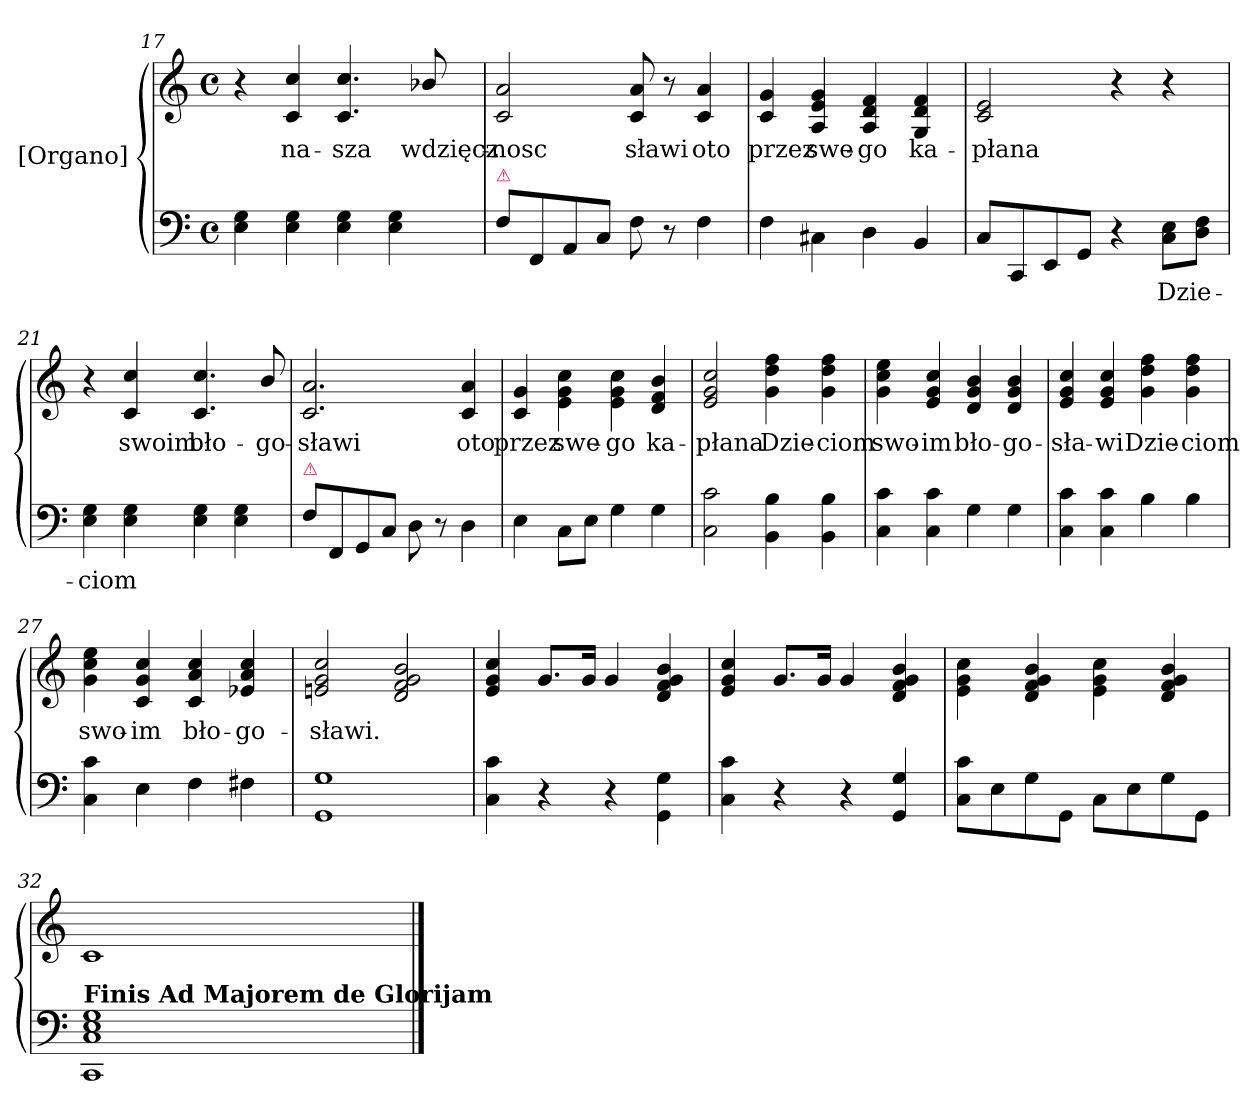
**kern	**text	**kern	**text
*part1	*part1	*part1	*part1
*staff2	*staff2	*staff1	*staff1
*I"[Organo]	*	*	*
*clefF4	*	*clefG2	*
*k[]	*	*k[]	*
*C:	*	*C:	*
*M4/4	*	*M4/4	*
*met(c)	*	*met(c)	*
=17	=17	=17	=17
4E\ 4G\	.	4r	.
4E\ 4G\	.	4c/ 4cc/	na-
4E\ 4G\	.	4.c/ 4.cc/	-sza
4E\ 4G\	.	.	.
.	.	8b-X/	wdzięcz-
=18	=18	=18	=18
!LO:TX:a:color=crimson:t=⚠	!	!	!
8F\L	.	2c/ 2a/	-nosc
8FF/	.	.	.
8AA/	.	.	.
8C/J	.	.	.
8F\	.	8c/ 8a/	sławi
8r	.	8r	.
4F\	.	4c/ 4a/	oto
=19	=19	=19	=19
4F\	.	4c/ 4g/	przez
4C#X\	.	4A/ 4e/ 4g/	swe-
4D\	.	4A/ 4d/ 4f/	-go
4BB/	.	4G/ 4d/ 4f/	ka-
=20	=20	=20	=20
8C/L	.	2c/ 2e/	-płana
8CC/	.	.	.
8EE/	.	.	.
8GG/J	.	.	.
4r	.	4r	.
8C\ 8E\L	Dzie-	4r	.
8D\ 8F\J	.	.	.
=21	=21	=21	=21
4E\ 4G\	-ciom	4r	.
4E\ 4G\	.	4c/ 4cc/	swoim
4E\ 4G\	.	4.c/ 4.cc/	bło-
4E\ 4G\	.	.	.
.	.	8b/	-go-
=22	=22	=22	=22
!LO:TX:a:color=crimson:t=⚠	!	!	!
8F\L	.	2.c/ 2.a/	-sławi
8FF/	.	.	.
8GG/	.	.	.
8C/J	.	.	.
8D\	.	.	.
8r	.	.	.
4D\	.	4c/ 4a/	oto
=23	=23	=23	=23
4E\	.	4c/ 4g/	przez
8C\L	.	4e\ 4g\ 4cc\	swe-
8E\J	.	.	.
4G\	.	4e\ 4g\ 4cc\	-go
4G\	.	4d/ 4f/ 4b/	ka-
=24	=24	=24	=24
2C\ 2c\	.	2e/ 2g/ 2cc/	-płana
4BB\ 4B\	.	4g\ 4dd\ 4ff\	Dzie-
4BB\ 4B\	.	4g\ 4dd\ 4ff\	-ciom
=25	=25	=25	=25
4C\ 4c\	.	4g\ 4cc\ 4ee\	swo-
4C\ 4c\	.	4e/ 4g/ 4cc/	-im
4G\	.	4d/ 4g/ 4b/	bło-
4G\	.	4d/ 4g/ 4b/	-go-
=26	=26	=26	=26
4C\ 4c\	.	4e/ 4g/ 4cc/	-sła-
4C\ 4c\	.	4e/ 4g/ 4cc/	-wi
4B\	.	4g\ 4dd\ 4ff\	Dzie-
4B\	.	4g\ 4dd\ 4ff\	-ciom
=27	=27	=27	=27
4C\ 4c\	.	4g\ 4cc\ 4ee\	swo-
4E\	.	4c/ 4g/ 4cc/	-im
4F\	.	4c/ 4a/ 4cc/	bło-
4F#X\	.	4e-X/ 4a/ 4cc/	-go-
=28	=28	=28	=28
1GG 1G	.	2en/ 2g/ 2cc/	-sławi.
.	.	2d/ 2f/ 2g/ 2b/	.
=29	=29	=29	=29
4C\ 4c\	.	4e/ 4g/ 4cc/	.
4r	.	8.g/L	.
.	.	16g/Jk	.
4r	.	4g/	.
4GG\ 4G\	.	4d/ 4f/ 4g/ 4b/	.
=30	=30	=30	=30
4C\ 4c\	.	4e/ 4g/ 4cc/	.
4r	.	8.g/L	.
.	.	16g/Jk	.
4r	.	4g/	.
4GG/ 4G/	.	4d/ 4f/ 4g/ 4b/	.
=31	=31	=31	=31
8C\ 8c\L	.	4e\ 4g\ 4cc\	.
8E\	.	.	.
8G\	.	4d/ 4f/ 4g/ 4b/	.
8GG\J	.	.	.
8C\L	.	4e\ 4g\ 4cc\	.
8E\	.	.	.
8G\	.	4d/ 4f/ 4g/ 4b/	.
8GG\J	.	.	.
=32	=32	=32	=32
!LO:TX:a:B:t=Finis Ad Majorem de Glorijam	!	!	!
1CC\ 1C\ 1E\ 1G\	.	1c/	.
==	==	==	==
*-	*-	*-	*-
